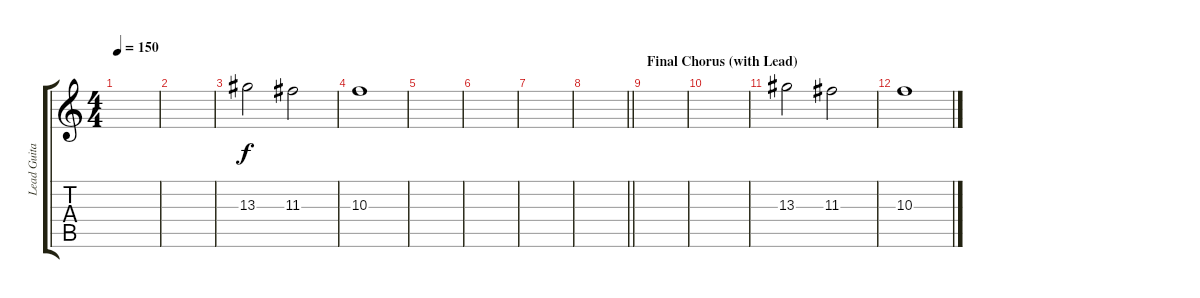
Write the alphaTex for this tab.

\track ("Lead Guitar 1 (Björn Gelotte)" "Lead Guita") {instrument overdrivenguitar}
\staff {score tabs}
\tuning (E4 B3 G3 D3 A2 E2) {hide}
\ts (4 4)
\tempo 150
\clef g2
\ks c
|
|
13.3.2 11.3.2 |
10.3.1 |
|
|
|
\barLineRight lightlight
|
\section ("" "Final Chorus (with Lead)")
|
|
13.3.2 11.3.2 |
10.3.1
